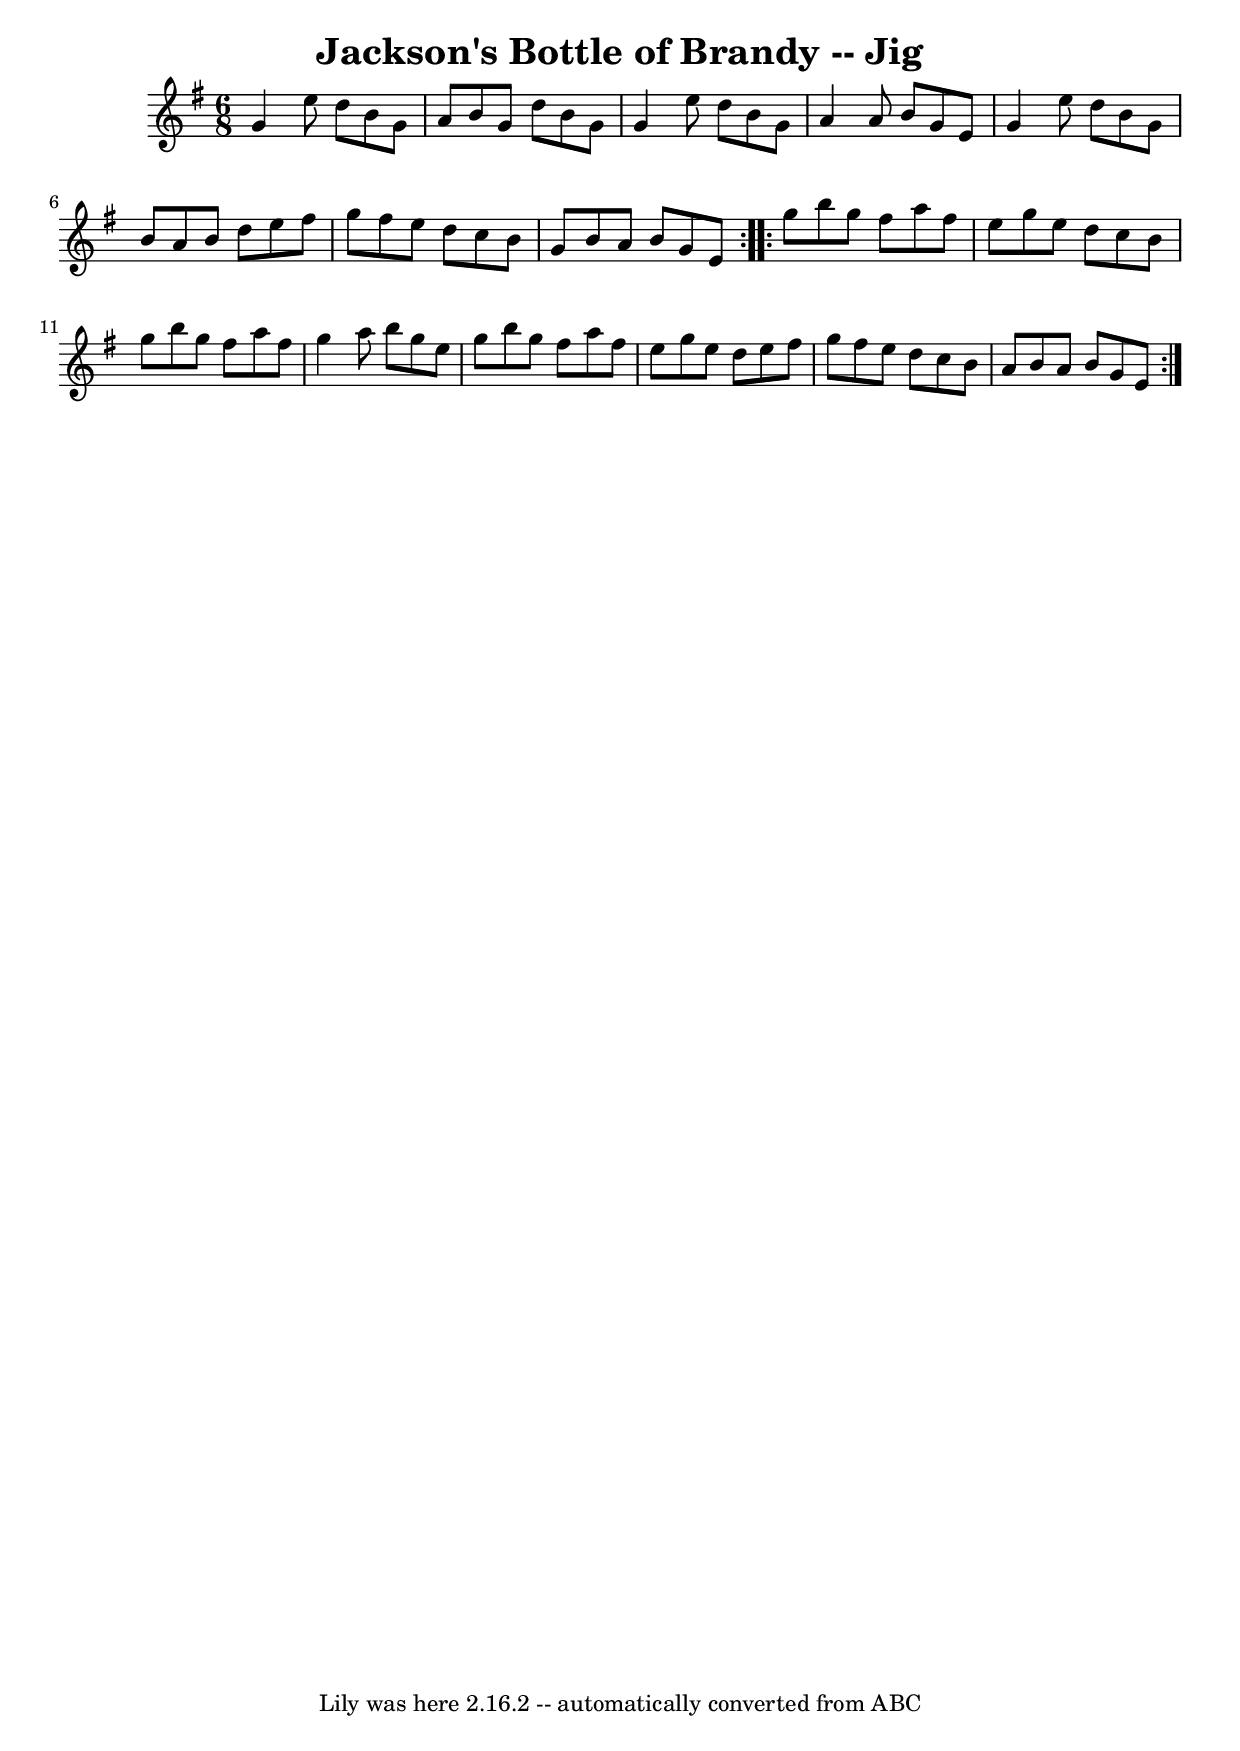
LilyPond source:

\version "2.16.2"
\include "Mammoth.ily"
\header {
  %% book = "Ryan's Mammoth Collection"
  crossRefNumber = "1"
  footnotes = "\\\\111 623"
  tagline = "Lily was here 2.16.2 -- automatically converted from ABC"
  title = "Jackson's Bottle of Brandy -- Jig"

}
voicedefault =  {



  \repeat volta 2 {

    \time 6/8 
    \key g \major     g'4 e''8 d''8 b'8 g'8     |
    a'8        b'8 g'8 d''8 b'8 g'8     |
    g'4 e''8 d''8 b'8         g'8     |
    a'4 a'8 b'8 g'8 e'8    |
    g'4 e''8        d''8 b'8 g'8     |
    b'8 a'8 b'8 d''8 e''8 fis''8    |
    g''8 fis''8 e''8 d''8 c''8 b'8    |
    g'8    
    b'8 a'8 b'8 g'8 e'8    
  }     
  \repeat volta 2 {
    g''8 b''8         g''8 fis''8 a''8 fis''8     |
    e''8 g''8 e''8 d''8         c''8 b'8     |
    g''8 b''8 g''8 fis''8 a''8 fis''8     |
    g''4 a''8 b''8 g''8 e''8    |
    g''8 b''8         g''8 fis''8 a''8 fis''8     |
    e''8 g''8 e''8 d''8         e''8 fis''8     |
    g''8 fis''8 e''8 d''8 c''8 b'8     |
    a'8 b'8 a'8 b'8 g'8 e'8    
  }   

}

\score{
  <<

    \context Staff="default"
    {
      \voicedefault 
      
    }

  >>
  \layout {
    
  }
  \midi {
  }

}
